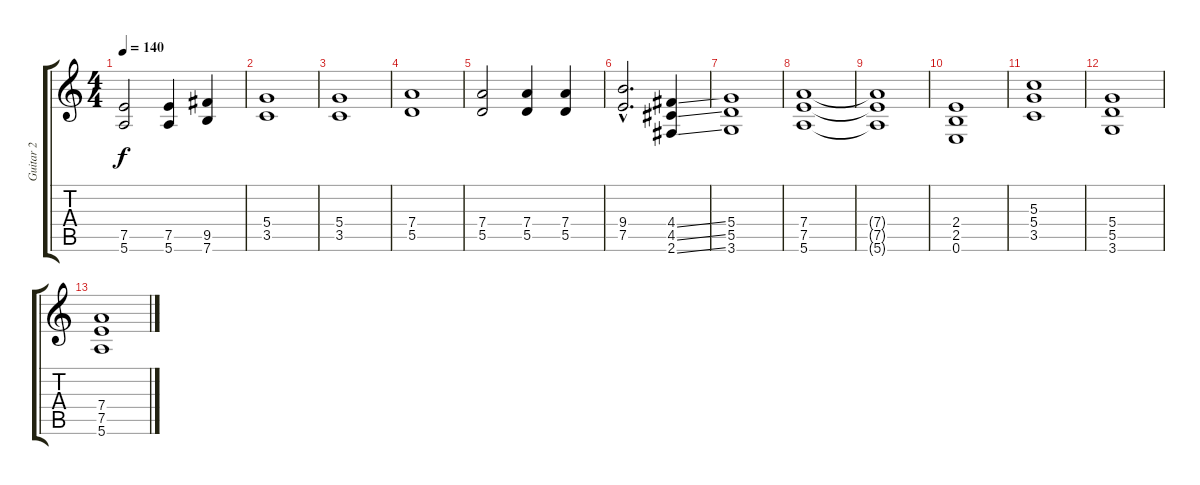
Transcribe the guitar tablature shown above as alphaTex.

\track ("Guitar 2" "Guitar 2") {instrument distortionguitar}
\staff {score tabs}
\tuning (E4 B3 G3 D3 A2 E2) {hide}
\ts (4 4)
\tempo 140
\clef g2
\ks c
(7.5{t} 5.6{t}).2{dy f} (7.5 5.6).4 (9.5 7.6).4 |
(5.4 3.5).1 |
(5.4 3.5).1 |
(7.4 5.5).1 |
(7.4 5.5).2 (7.4 5.5).4 (7.4 5.5).4 |
(9.4{hac} 7.5{hac}).2{d} (4.4{ss} 4.5{ss} 2.6{ss}).4 |
(5.4 5.5 3.6).1 |
(7.4 7.5 5.6).1 |
(7.4{t} 7.5{t} 5.6{t}).1 |
(2.4 2.5 0.6).1 |
(5.3 5.4 3.5).1 |
(5.4 5.5 3.6).1 |
(7.4 7.5 5.6).1
